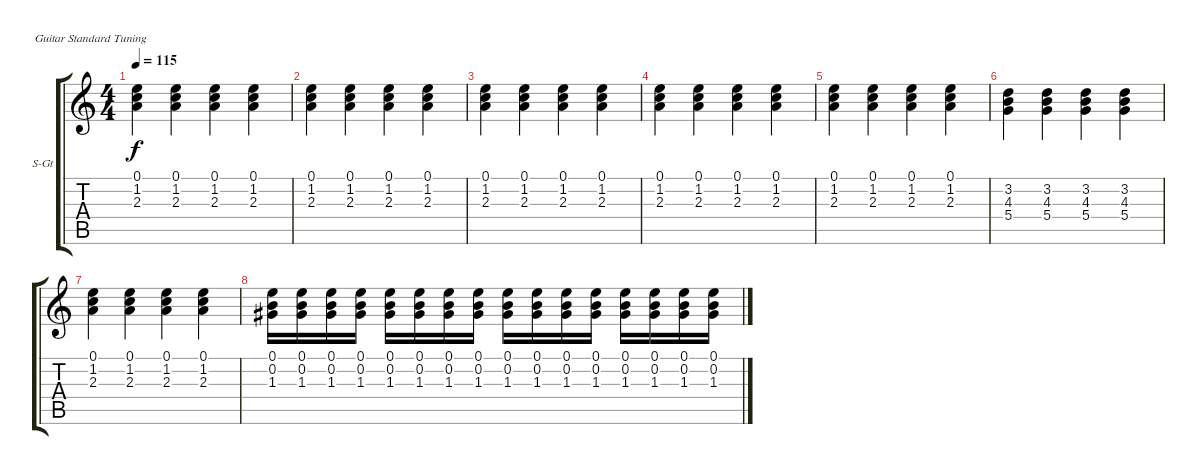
\bracketExtendMode groupsimilarinstruments
\firstSystemTrackNameOrientation horizontal
\otherSystemsTrackNameOrientation horizontal
\track ("Acoustic Piano" "S-Gt") {instrument acousticgrandpiano}
\staff {score tabs}
\tuning (E4 B3 G3 D3 A2 E2)
\displaytranspose 12
\ts (4 4)
\tempo 115
\clef g2
\ks c
(0.1 1.2 2.3).4{dy f} (0.1 1.2 2.3).4 (0.1 1.2 2.3).4 (0.1 1.2 2.3).4 |
(0.1 1.2 2.3).4 (0.1 1.2 2.3).4 (0.1 1.2 2.3).4 (0.1 1.2 2.3).4 |
(0.1 1.2 2.3).4 (0.1 1.2 2.3).4 (0.1 1.2 2.3).4 (0.1 1.2 2.3).4 |
(0.1 1.2 2.3).4 (0.1 1.2 2.3).4 (0.1 1.2 2.3).4 (0.1 1.2 2.3).4 |
(0.1 1.2 2.3).4 (0.1 1.2 2.3).4 (0.1 1.2 2.3).4 (0.1 1.2 2.3).4 |
(3.2 4.3 5.4).4 (3.2 4.3 5.4).4 (3.2 4.3 5.4).4 (3.2 4.3 5.4).4 |
(0.1 1.2 2.3).4 (0.1 1.2 2.3).4 (0.1 1.2 2.3).4 (0.1 1.2 2.3).4 |
(0.1 0.2 1.3).16 (0.1 0.2 1.3).16 (0.1 0.2 1.3).16 (0.1 0.2 1.3).16 (0.1 0.2 1.3).16 (0.1 0.2 1.3).16 (0.1 0.2 1.3).16 (0.1 0.2 1.3).16 (0.1 0.2 1.3).16 (0.1 0.2 1.3).16 (0.1 0.2 1.3).16 (0.1 0.2 1.3).16 (0.1 0.2 1.3).16 (0.1 0.2 1.3).16 (0.1 0.2 1.3).16 (0.1 0.2 1.3).16
